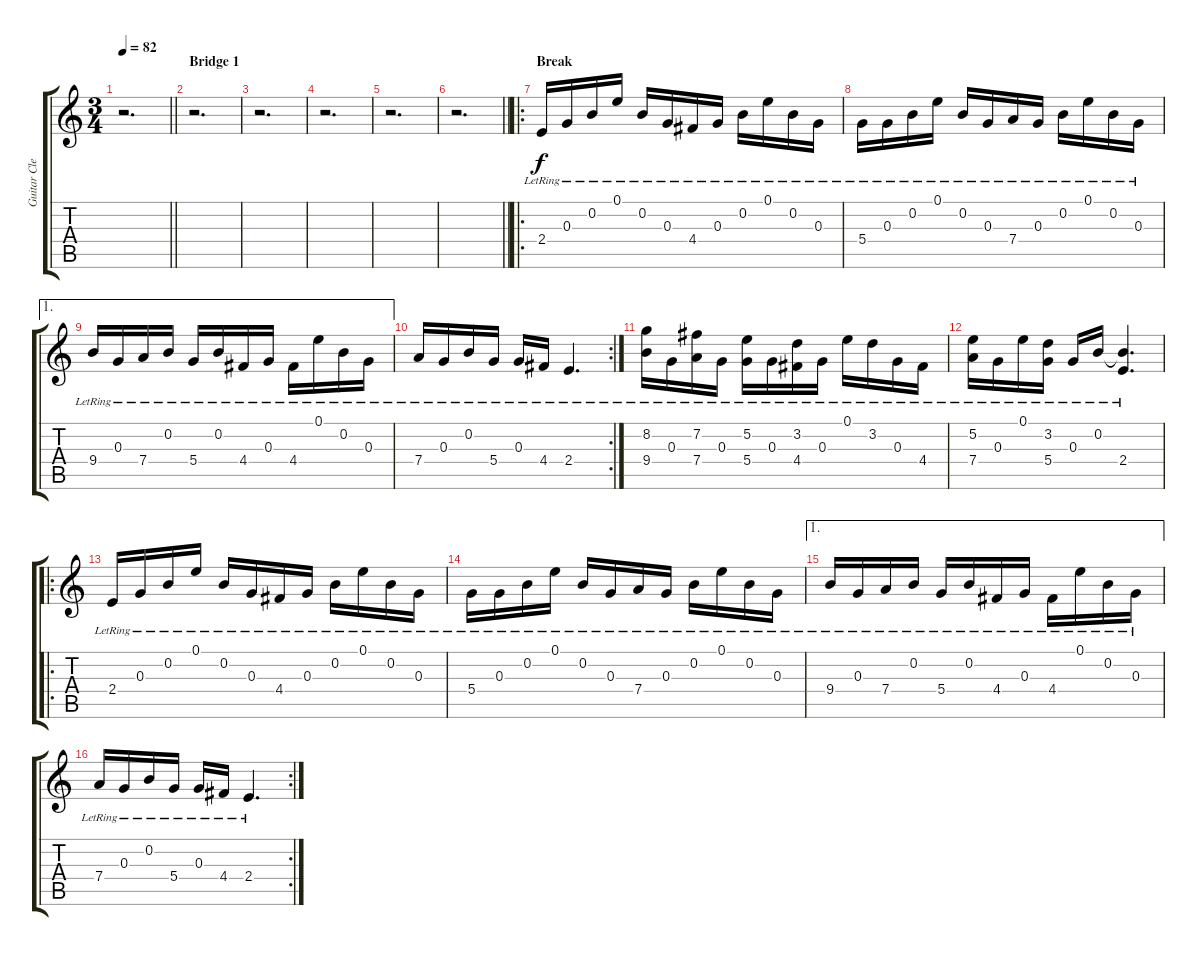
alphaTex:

\track ("Guitar Clean" "Guitar Cle") {instrument electricguitarclean}
\staff {score tabs}
\tuning (E4 B3 G3 D3 A2 E2) {hide}
\ts (3 4)
\tempo 82
\clef g2
\barLineRight lightlight
\ks c
r.2{d dy f} |
\section ("" "Bridge 1")
r.2{d} |
r.2{d} |
r.2{d} |
r.2{d} |
\barLineRight lightlight
r.2{d} |
\ro
\section ("" "Break")
2.4{lr}.16 0.3{lr}.16 0.2{lr}.16 0.1{lr}.16 0.2{lr}.16 0.3{lr}.16 4.4{lr}.16 0.3{lr}.16 0.2{lr}.16 0.1{lr}.16 0.2{lr}.16 0.3{lr}.16 |
5.4{lr}.16 0.3{lr}.16 0.2{lr}.16 0.1{lr}.16 0.2{lr}.16 0.3{lr}.16 7.4{lr}.16 0.3{lr}.16 0.2{lr}.16 0.1{lr}.16 0.2{lr}.16 0.3{lr}.16 |
\ae 1
9.4{lr}.16 0.3{lr}.16 7.4{lr}.16 0.2{lr}.16 5.4{lr}.16 0.2{lr}.16 4.4{lr}.16 0.3{lr}.16 4.4{lr}.16 0.1{lr}.16 0.2{lr}.16 0.3{lr}.16 |
\rc 2
7.4{lr}.16 0.3{lr}.16 0.2{lr}.16 5.4{lr}.16 0.3{lr}.16 4.4{lr}.16 2.4{lr}.4{d} |
(8.2{lr} 9.4{lr}).16 0.3{lr}.16 (7.2{lr} 7.4{lr}).16 0.3{lr}.16 (5.2{lr} 5.4{lr}).16 0.3{lr}.16 (3.2{lr} 4.4{lr}).16 0.3{lr}.16 0.1{lr}.16 3.2{lr}.16 0.3{lr}.16 4.4{lr}.16 |
(5.2{lr} 7.4{lr}).16 0.3{lr}.16 0.1{lr}.16 (3.2{lr} 5.4{lr}).16 0.3{lr}.16 0.2{lr}.16 (0.2{t} 2.4{lr}).4{d} |
\ro
2.4{lr}.16 0.3{lr}.16 0.2{lr}.16 0.1{lr}.16 0.2{lr}.16 0.3{lr}.16 4.4{lr}.16 0.3{lr}.16 0.2{lr}.16 0.1{lr}.16 0.2{lr}.16 0.3{lr}.16 |
5.4{lr}.16 0.3{lr}.16 0.2{lr}.16 0.1{lr}.16 0.2{lr}.16 0.3{lr}.16 7.4{lr}.16 0.3{lr}.16 0.2{lr}.16 0.1{lr}.16 0.2{lr}.16 0.3{lr}.16 |
\ae 1
9.4{lr}.16 0.3{lr}.16 7.4{lr}.16 0.2{lr}.16 5.4{lr}.16 0.2{lr}.16 4.4{lr}.16 0.3{lr}.16 4.4{lr}.16 0.1{lr}.16 0.2{lr}.16 0.3{lr}.16 |
\rc 2
7.4{lr}.16 0.3{lr}.16 0.2{lr}.16 5.4{lr}.16 0.3{lr}.16 4.4{lr}.16 2.4{lr}.4{d}
